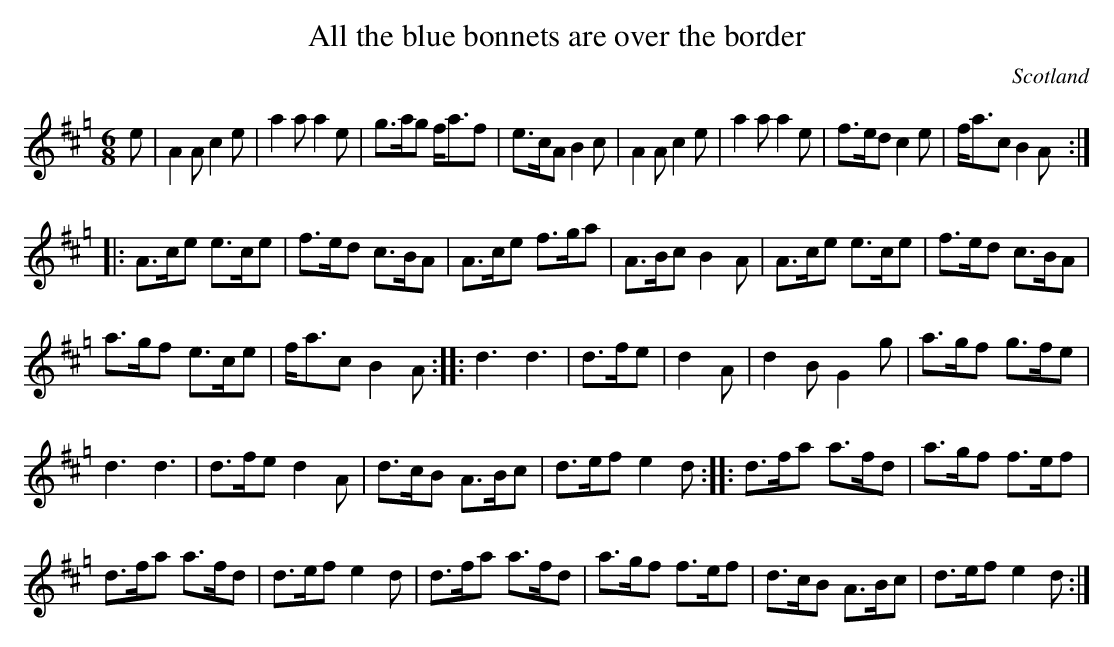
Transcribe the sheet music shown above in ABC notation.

X:1
T:All the blue bonnets are over the border
O:Scotland
M:6/8
K:Hp
e|A2A c2e|a2a a2e|g>ag f<af|e>cA B2c|\
A2A c2e|a2a a2e|f>ed c2e|f<ac B2A:|
|:A>ce e>ce|f>ed c>BA|A>ce f>ga|A>Bc B2A|\
A>ce e>ce|f>ed c>BA|
a>gf e>ce|f<ac B2A :: \
d3 d3|d>fe| d2A|d2B G2g|a>gf g>fe|
d3 d3 |d>fe d2A| d>cB A>Bc|d>ef e2d :: \
d>fa a>fd|a>gf f>ef|
d>fa a>fd|d>ef e2d|\
d>fa a>fd|a>gf f>ef|d>cB A>Bc|d>ef e2d:|
